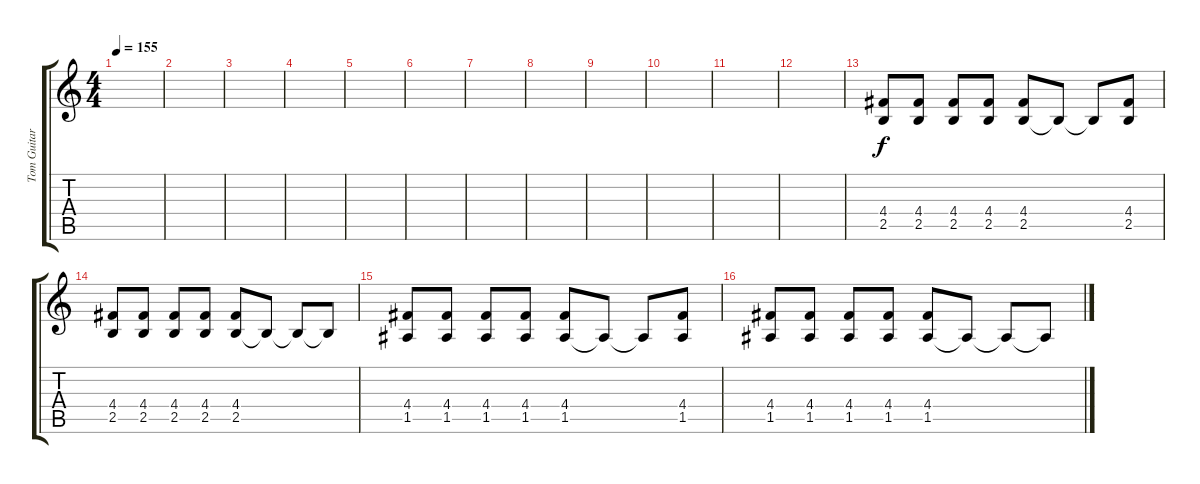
\track ("Tom Guitar 1" "Tom Guitar") {instrument acousticguitarsteel}
\staff {score tabs}
\tuning (E4 B3 G3 D3 A2 E2) {hide}
\ts (4 4)
\tempo 155
\clef g2
\ks c
|
|
|
|
|
|
|
|
|
|
|
|
(4.4 2.5).8 (4.4 2.5).8 (4.4 2.5).8 (4.4 2.5).8 (4.4 2.5).8 2.5{t}.8 2.5{t}.8 (4.4 2.5).8 |
(4.4 2.5).8 (4.4 2.5).8 (4.4 2.5).8 (4.4 2.5).8 (4.4 2.5).8 2.5{t}.8 2.5{t}.8 2.5{t}.8 |
(4.4 1.5).8 (4.4 1.5).8 (4.4 1.5).8 (4.4 1.5).8 (4.4 1.5).8 1.5{t}.8 1.5{t}.8 (4.4 1.5).8 |
(4.4 1.5).8 (4.4 1.5).8 (4.4 1.5).8 (4.4 1.5).8 (4.4 1.5).8 1.5{t}.8 1.5{t}.8 1.5{t}.8
